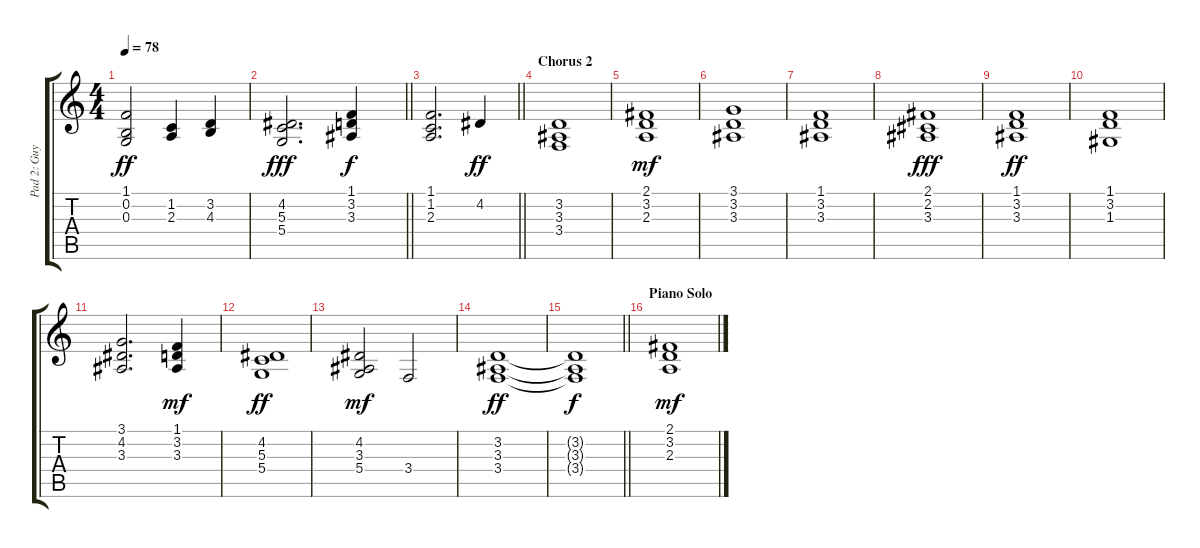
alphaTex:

\track ("Pad 2: Guy Babylon" "Pad 2: Guy") {instrument pad1newage}
\staff {score tabs}
\tuning (E4 B3 G3 D3 A2 E2) {hide}
\ts (4 4)
\tempo 78
\clef g2
\ks c
(1.1 0.2 0.3).2{dy ff} (1.2 2.3).4 (3.2 4.3).4 |
\barLineRight lightlight
(4.2 5.3 5.4).2{d dy fff} (1.1 3.2 3.3).4{dy f} |
\barLineRight lightlight
(1.1 1.2 2.3).2{d} 4.2.4{dy ff} |
\section ("" "Chorus 2")
(3.2 3.3 3.4).1 |
(2.1 3.2 2.3).1{dy mf} |
(3.1 3.2 3.3).1 |
(1.1 3.2 3.3).1 |
(2.1 2.2 3.3).1{dy fff} |
(1.1 3.2 3.3).1{dy ff} |
(1.1 3.2 1.3).1 |
(3.1 4.2 3.3).2{d} (1.1 3.2 3.3).4{dy mf} |
(4.2 5.3 5.4).1{dy ff} |
(4.2 3.3 5.4).2{dy mf} 3.4.2 |
(3.2 3.3 3.4).1{dy ff} |
\barLineRight lightlight
(3.2{t} 3.3{t} 3.4{t}).1{dy f} |
\section ("" "Piano Solo")
(2.1 3.2 2.3).1{dy mf}
